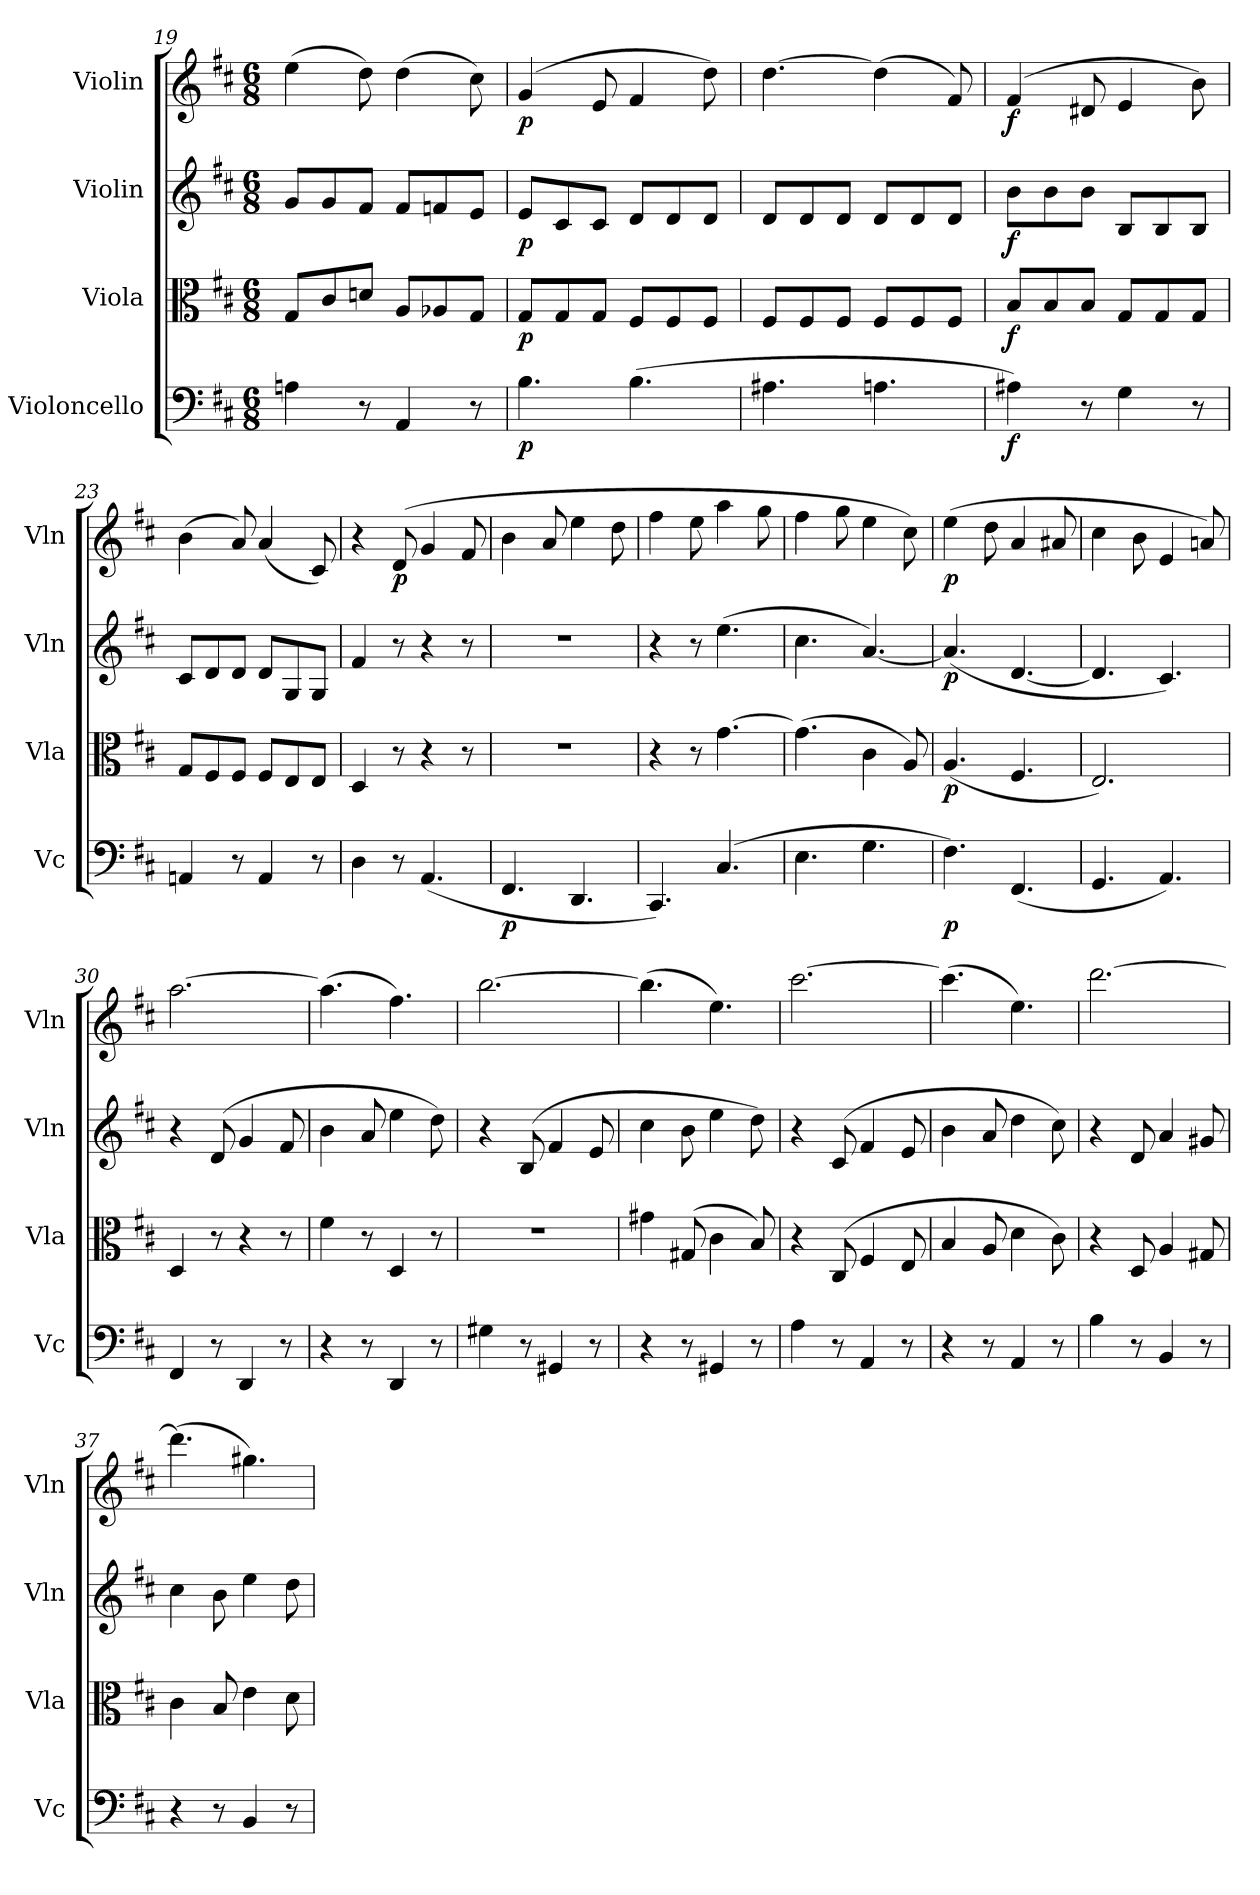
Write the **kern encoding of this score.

**kern	**dynam	**kern	**dynam	**kern	**dynam	**kern	**dynam
*part4	*part4	*part3	*part3	*part2	*part2	*part1	*part1
*staff4	*staff4	*staff3	*staff3	*staff2	*staff2	*staff1	*staff1
*I"Violoncello	*	*I"Viola	*	*I"Violin	*	*I"Violin	*
*I'Vc	*	*I'Vla	*	*I'Vln	*	*I'Vln	*
*clefF4	*	*clefC3	*	*clefG2	*	*clefG2	*
*k[f#c#]	*	*k[f#c#]	*	*k[f#c#]	*	*k[f#c#]	*
*M6/8	*	*M6/8	*	*M6/8	*	*M6/8	*
=19	=19	=19	=19	=19	=19	=19	=19
4An\	.	8G/L	.	8g/L	.	(4ee\	.
.	.	8c#/	.	8g/	.	.	.
8r	.	8dn/J	.	8f#/J	.	8dd\)	.
4AA/	.	8A/L	.	8f#/L	.	(4dd\	.
.	.	8A-X/	.	8fn/	.	.	.
8r	.	8G/J	.	8e/J	.	8cc#\)	.
=20	=20	=20	=20	=20	=20	=20	=20
4.B\	p	8G/L	p	8e/L	p	(4g/	p
.	.	8G/	.	8c#/	.	.	.
.	.	8G/J	.	8c#/J	.	8e/	.
(4.B\	.	8F#/L	.	8d/L	.	4f#/	.
.	.	8F#/	.	8d/	.	.	.
.	.	8F#/J	.	8d/J	.	8dd\)	.
=21	=21	=21	=21	=21	=21	=21	=21
4.A#X\	.	8F#/L	.	8d/L	.	[4.dd\	.
.	.	8F#/	.	8d/	.	.	.
.	.	8F#/J	.	8d/J	.	.	.
4.An\	.	8F#/L	.	8d/L	.	(4dd\]	.
.	.	8F#/	.	8d/	.	.	.
.	.	8F#/J	.	8d/J	.	8f#/)	.
=22	=22	=22	=22	=22	=22	=22	=22
4A#X\)	f	8B/L	f	8b\L	f	(4f#/	f
.	.	8B/	.	8b\	.	.	.
8r	.	8B/J	.	8b\J	.	8d#X/	.
4G\	.	8G/L	.	8B/L	.	4e/	.
.	.	8G/	.	8B/	.	.	.
8r	.	8G/J	.	8B/J	.	8b\)	.
=23	=23	=23	=23	=23	=23	=23	=23
4AAn/	.	8G/L	.	8c#/L	.	(4b\	.
.	.	8F#/	.	8d/	.	.	.
8r	.	8F#/J	.	8d/J	.	8a/)	.
4AA/	.	8F#/L	.	8d/L	.	(4a/	.
.	.	8E/	.	8G/	.	.	.
8r	.	8E/J	.	8G/J	.	8c#/)	.
=24	=24	=24	=24	=24	=24	=24	=24
4D\	.	4D/	.	4f#/	.	4r	.
8r	.	8r	.	8r	.	(8d/	p
(4.AA/	.	4r	.	4r	.	4g/	.
.	.	8r	.	8r	.	8f#/	.
=25	=25	=25	=25	=25	=25	=25	=25
4.FF#/	p	2.r	.	2.r	.	4b\	.
.	.	.	.	.	.	8a/	.
4.DD/	.	.	.	.	.	4ee\	.
.	.	.	.	.	.	8dd\	.
=26	=26	=26	=26	=26	=26	=26	=26
4.CC#/)	.	4r	.	4r	.	4ff#\	.
.	.	8r	.	8r	.	8ee\	.
(4.C#/	.	[4.g\	.	(4.ee\	.	4aa\	.
.	.	.	.	.	.	8gg\	.
=27	=27	=27	=27	=27	=27	=27	=27
4.E\	.	(4.g\]	.	4.cc#\	.	4ff#\	.
.	.	.	.	.	.	8gg\	.
4.G\	.	4c#\	.	[4.a/)	.	4ee\	.
.	.	8A/)	.	.	.	8cc#\)	.
=28	=28	=28	=28	=28	=28	=28	=28
4.F#\)	p	(4.A/	p	(4.a/]	p	(4ee\	p
.	.	.	.	.	.	8dd\	.
(4.FF#/	.	4.F#/	.	[4.d/	.	4a/	.
.	.	.	.	.	.	8a#X/	.
=29	=29	=29	=29	=29	=29	=29	=29
4.GG/	.	2.E/)	.	4.d/]	.	4cc#\	.
.	.	.	.	.	.	8b\	.
4.AA/)	.	.	.	4.c#/)	.	4e/	.
.	.	.	.	.	.	8an/)	.
=30	=30	=30	=30	=30	=30	=30	=30
4FF#/	.	4D/	.	4r	.	[2.aa\	.
8r	.	8r	.	(8d/	.	.	.
4DD/	.	4r	.	4g/	.	.	.
8r	.	8r	.	8f#/	.	.	.
=31	=31	=31	=31	=31	=31	=31	=31
4r	.	4f#\	.	4b\	.	(4.aa\]	.
8r	.	8r	.	8a/	.	.	.
4DD/	.	4D/	.	4ee\	.	4.ff#\)	.
8r	.	8r	.	8dd\)	.	.	.
=32	=32	=32	=32	=32	=32	=32	=32
4G#X\	.	2.r	.	4r	.	[2.bb\	.
8r	.	.	.	(8B/	.	.	.
4GG#X/	.	.	.	4f#/	.	.	.
8r	.	.	.	8e/	.	.	.
=33	=33	=33	=33	=33	=33	=33	=33
4r	.	4g#X\	.	4cc#\	.	(4.bb\]	.
8r	.	(8G#X/	.	8b\	.	.	.
4GG#X/	.	4c#\	.	4ee\	.	4.ee\)	.
8r	.	8B/)	.	8dd\)	.	.	.
=34	=34	=34	=34	=34	=34	=34	=34
4A\	.	4r	.	4r	.	[2.ccc#\	.
8r	.	(8C#/	.	(8c#/	.	.	.
4AA/	.	4F#/	.	4f#/	.	.	.
8r	.	8E/	.	8e/	.	.	.
=35	=35	=35	=35	=35	=35	=35	=35
4r	.	4B/	.	4b\	.	(4.ccc#\]	.
8r	.	8A/	.	8a/	.	.	.
4AA/	.	4d\	.	4dd\	.	4.ee\)	.
8r	.	8c#\)	.	8cc#\)	.	.	.
=36	=36	=36	=36	=36	=36	=36	=36
4B\	.	4r	.	4r	.	[2.ddd\	.
8r	.	8D/	.	8d/	.	.	.
4BB/	.	4A/	.	4a/	.	.	.
8r	.	8G#X/	.	8g#X/	.	.	.
=37	=37	=37	=37	=37	=37	=37	=37
4r	.	4c#\	.	4cc#\	.	(4.ddd\]	.
8r	.	8B/	.	8b\	.	.	.
4BB/	.	4e\	.	4ee\	.	4.gg#X\)	.
8r	.	8d\	.	8dd\	.	.	.
=	=	=	=	=	=	=	=
*-	*-	*-	*-	*-	*-	*-	*-
